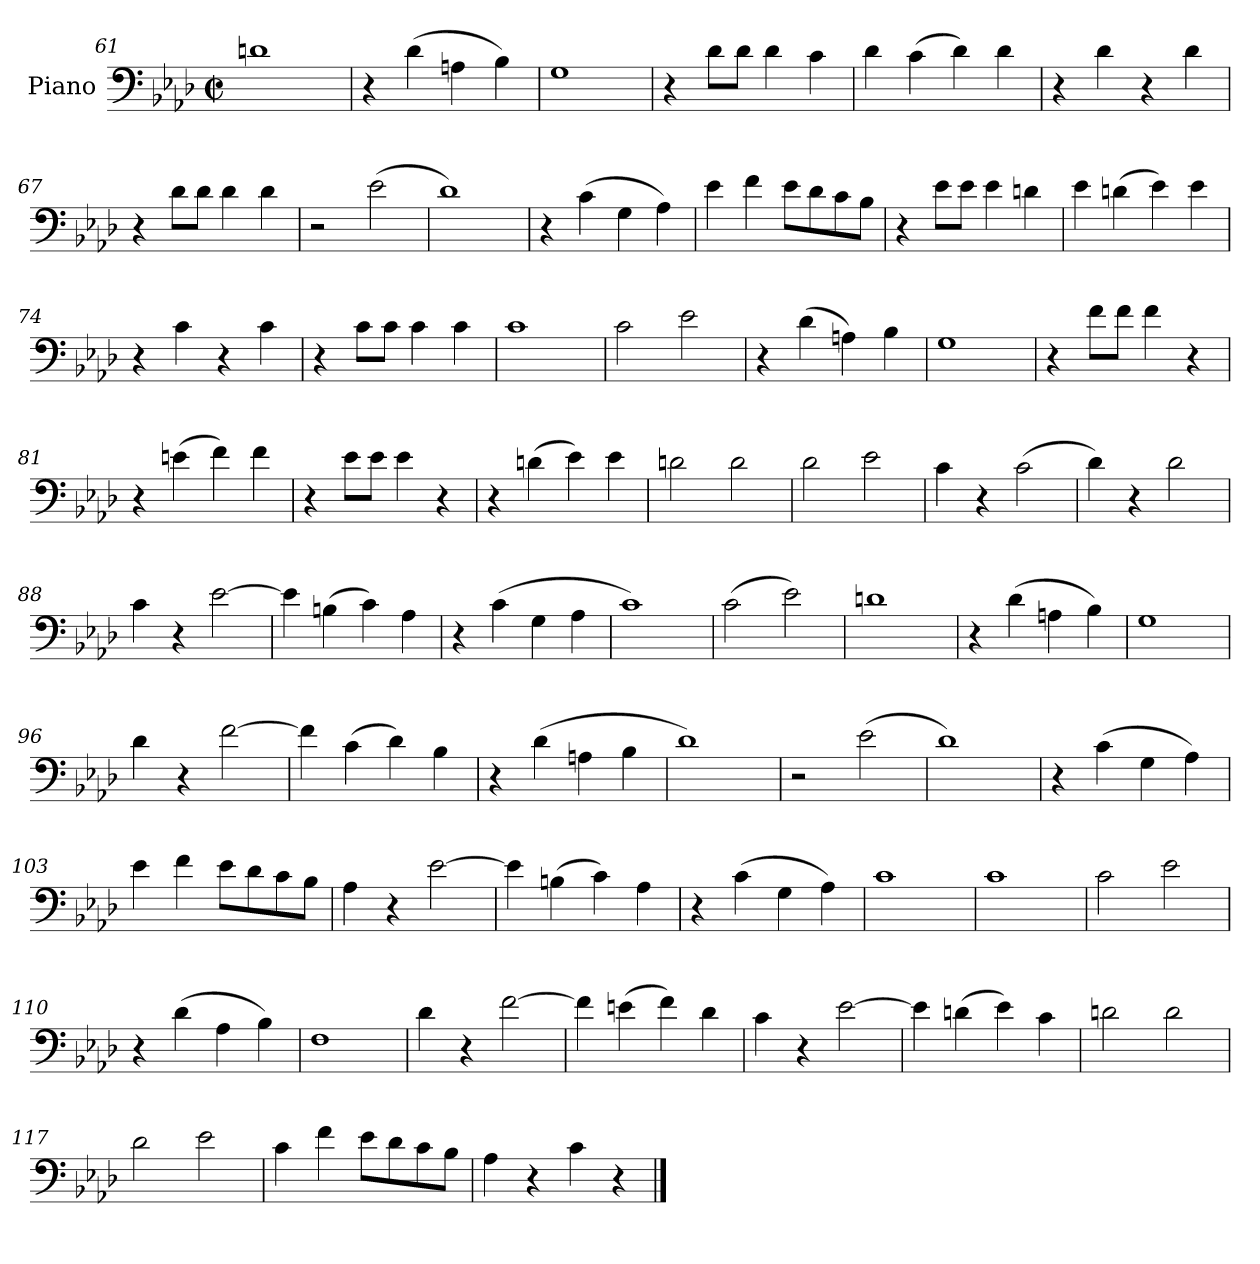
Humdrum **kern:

**kern
*part1
*staff1
*I"Piano
*I'Pno.
*clefF4
*k[b-e-a-d-]
*M2/2
*met(c|)
=61
1dn
=62
4r
(>4d-\
4An\
4B-\)
=63
1G
=64
4r
8d-\L
8d-\J
4d-\
4c\
=65
4d-\
(>4c\
4d-\)
4d-\
=66
4r
4d-\
4r
4d-\
!!LO:LB:g=z
=67
4r
8d-\L
8d-\J
4d-\
4d-\
=68
2r
(>2e-\
=69
1d-)
=70
4r
(>4c\
4G\
4A-\)
=71
4e-\
4f\
8e-\L
8d-\
8c\
8B-\J
=72
4r
8e-\L
8e-\J
4e-\
4dn\
=73
4e-\
(>4dn\
4e-\)
4e-\
=74
4r
4c\
4r
4c\
!!LO:LB:g=z
=75
4r
8c\L
8c\J
4c\
4c\
=76
1c
=77
2c\
2e-\
=78
4r
(>4d-\
4An\)
4B-\
=79
1G
=80
4r
8f\L
8f\J
4f\
4r
=81
4r
(>4en\
4f\)
4f\
=82
4r
8e-\L
8e-\J
4e-\
4r
!!LO:PB:g=z
=83
4r
(>4dn\
4e-\)
4e-\
=84
2dn\
2d\
=85
2d-\
2e-\
=86
4c\
4r
(>2c\
=87
4d-\)
4r
2d-\
=88
4c\
4r
[2e-\
=89
4e-\]
(>4Bn\
4c\)
4A-\
=90
4r
(>4c\
4G\
4A-\
=91
1c)
=92
(>2c\
2e-\)
=93
1dn
!!LO:LB:g=z
=94
4r
(>4d-\
4An\
4B-\)
=95
1G
=96
4d-\
4r
[2f\
=97
4f\]
(>4c\
4d-\)
4B-\
=98
4r
(>4d-\
4An\
4B-\
=99
1d-)
=100
2r
(>2e-\
=101
1d-)
=102
4r
(>4c\
4G\
4A-\)
!!LO:LB:g=z
=103
4e-\
4f\
8e-\L
8d-\
8c\
8B-\J
=104
4A-\
4r
[2e-\
=105
4e-\]
(>4Bn\
4c\)
4A-\
=106
4r
(>4c\
4G\
4A-\)
=107
1c
=108
1c
=109
2c\
2e-\
=110
4r
(>4d-\
4A-\
4B-\)
=111
1F
!!LO:LB:g=z
=112
4d-\
4r
[2f\
=113
4f\]
(>4en\
4f\)
4d-\
=114
4c\
4r
[2e-\
=115
4e-\]
(>4dn\
4e-\)
4c\
=116
2dn\
2d\
=117
2d-\
2e-\
=118
4c\
4f\
8e-\L
8d-\
8c\
8B-\J
=119
4A-\
4r
4c\
4r
==
*-
